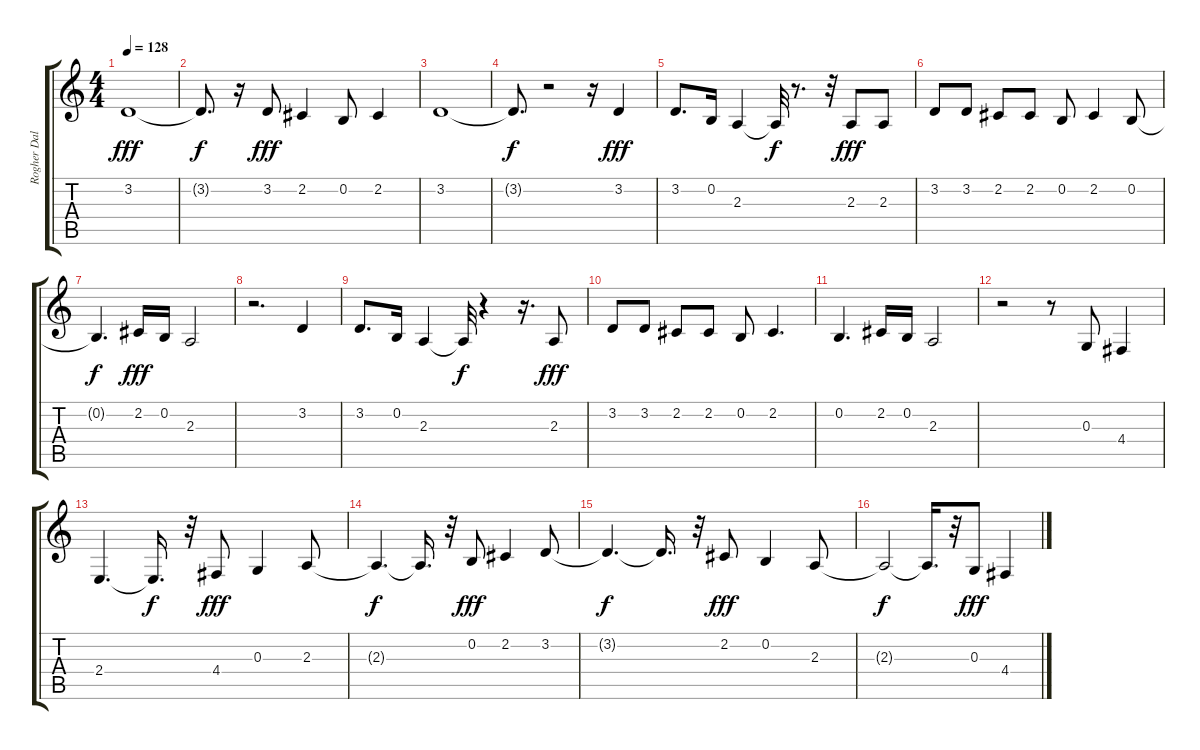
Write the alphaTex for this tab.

\track ("Rogher Daltrey" "Rogher Dal") {instrument lead8bassandlead}
\staff {score tabs}
\tuning (E4 B3 G3 D3 A2 E2) {hide}
\ts (4 4)
\tempo 128
\clef g2
\ks c
3.2.1{dy fff} |
3.2{t}.8{d dy f} r.16 3.2.8{dy fff} 2.2.4 0.2.8 2.2.4 |
3.2.1 |
3.2{t}.8{d dy f} r.2 r.16 3.2.4{dy fff} |
3.2.8{d} 0.2.16 2.3.4 2.3{t}.32{dy f} r.8{d} r.32 2.3.8{dy fff} 2.3.8 |
3.2.8 3.2.8 2.2.8 2.2.8 0.2.8 2.2.4 0.2.8 |
0.2{t}.4{d dy f} 2.2.16{dy fff} 0.2.16 2.3.2 |
r.2{d} 3.2.4 |
3.2.8{d} 0.2.16 2.3.4 2.3{t}.32{dy f} r.4 r.16{d} 2.3.8{dy fff} |
3.2.8 3.2.8 2.2.8 2.2.8 0.2.8 2.2.4{d} |
0.2.4{d} 2.2.16 0.2.16 2.3.2 |
r.2 r.8 0.3.8 4.4.4 |
2.4.4{d} 2.4{t}.16{d dy f} r.32 4.4.8{dy fff} 0.3.4 2.3.8 |
2.3{t}.4{d dy f} 2.3{t}.16{d} r.32 0.2.8{dy fff} 2.2.4 3.2.8 |
3.2{t}.4{d dy f} 3.2{t}.16{d} r.32 2.2.8{dy fff} 0.2.4 2.3.8 |
2.3{t}.2{dy f} 2.3{t}.16{d} r.32 0.3.8{dy fff} 4.4.4
